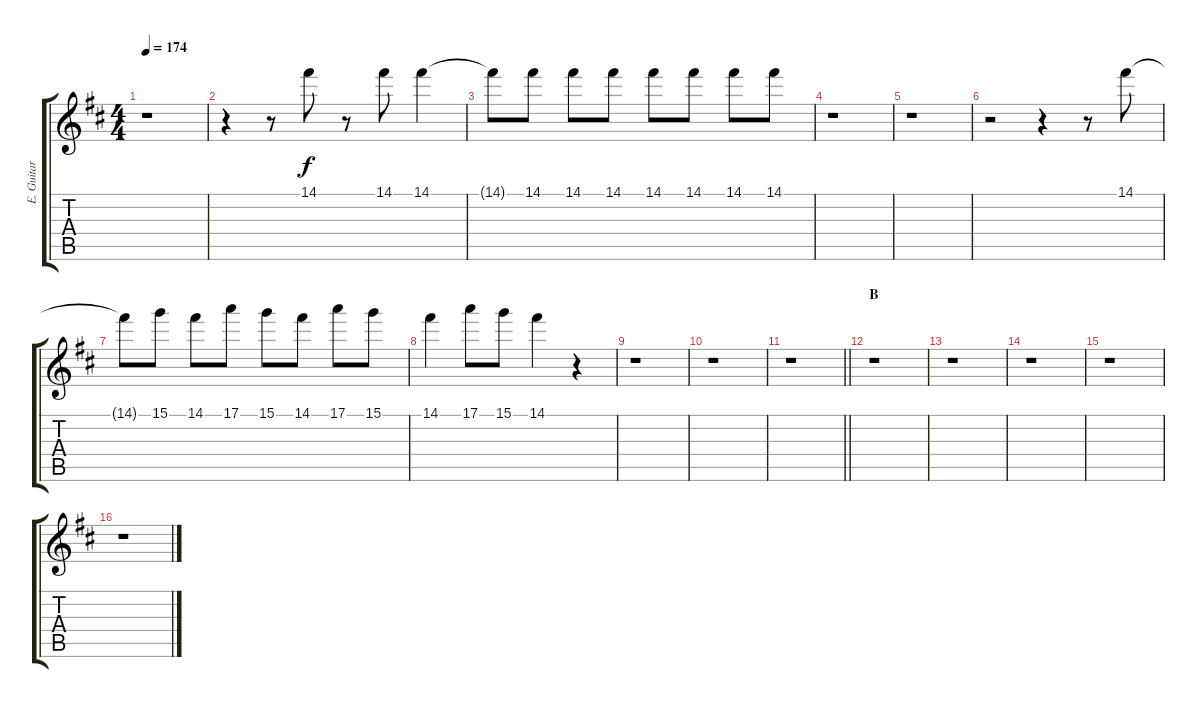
\track ("E. Guitar III" "E. Guitar ") {instrument overdrivenguitar}
\staff {score tabs}
\tuning (E4 B3 G3 D3 A2 E2) {hide}
\ts (4 4)
\tempo 174
\clef g2
\ks bminor
r.1{dy f} |
r.4 r.8 14.1.8 r.8 14.1.8 14.1.4 |
14.1{t}.8 14.1.8 14.1.8 14.1.8 14.1.8 14.1.8 14.1.8 14.1.8 |
r.1 |
r.1 |
r.2 r.4 r.8 14.1.8 |
14.1{t}.8 15.1.8 14.1.8 17.1.8 15.1.8 14.1.8 17.1.8 15.1.8 |
14.1.4 17.1.8 15.1.8 14.1.4 r.4 |
r.1 |
r.1 |
\barLineRight lightlight
r.1 |
\section ("" "B")
r.1 |
r.1 |
r.1 |
r.1 |
r.1
